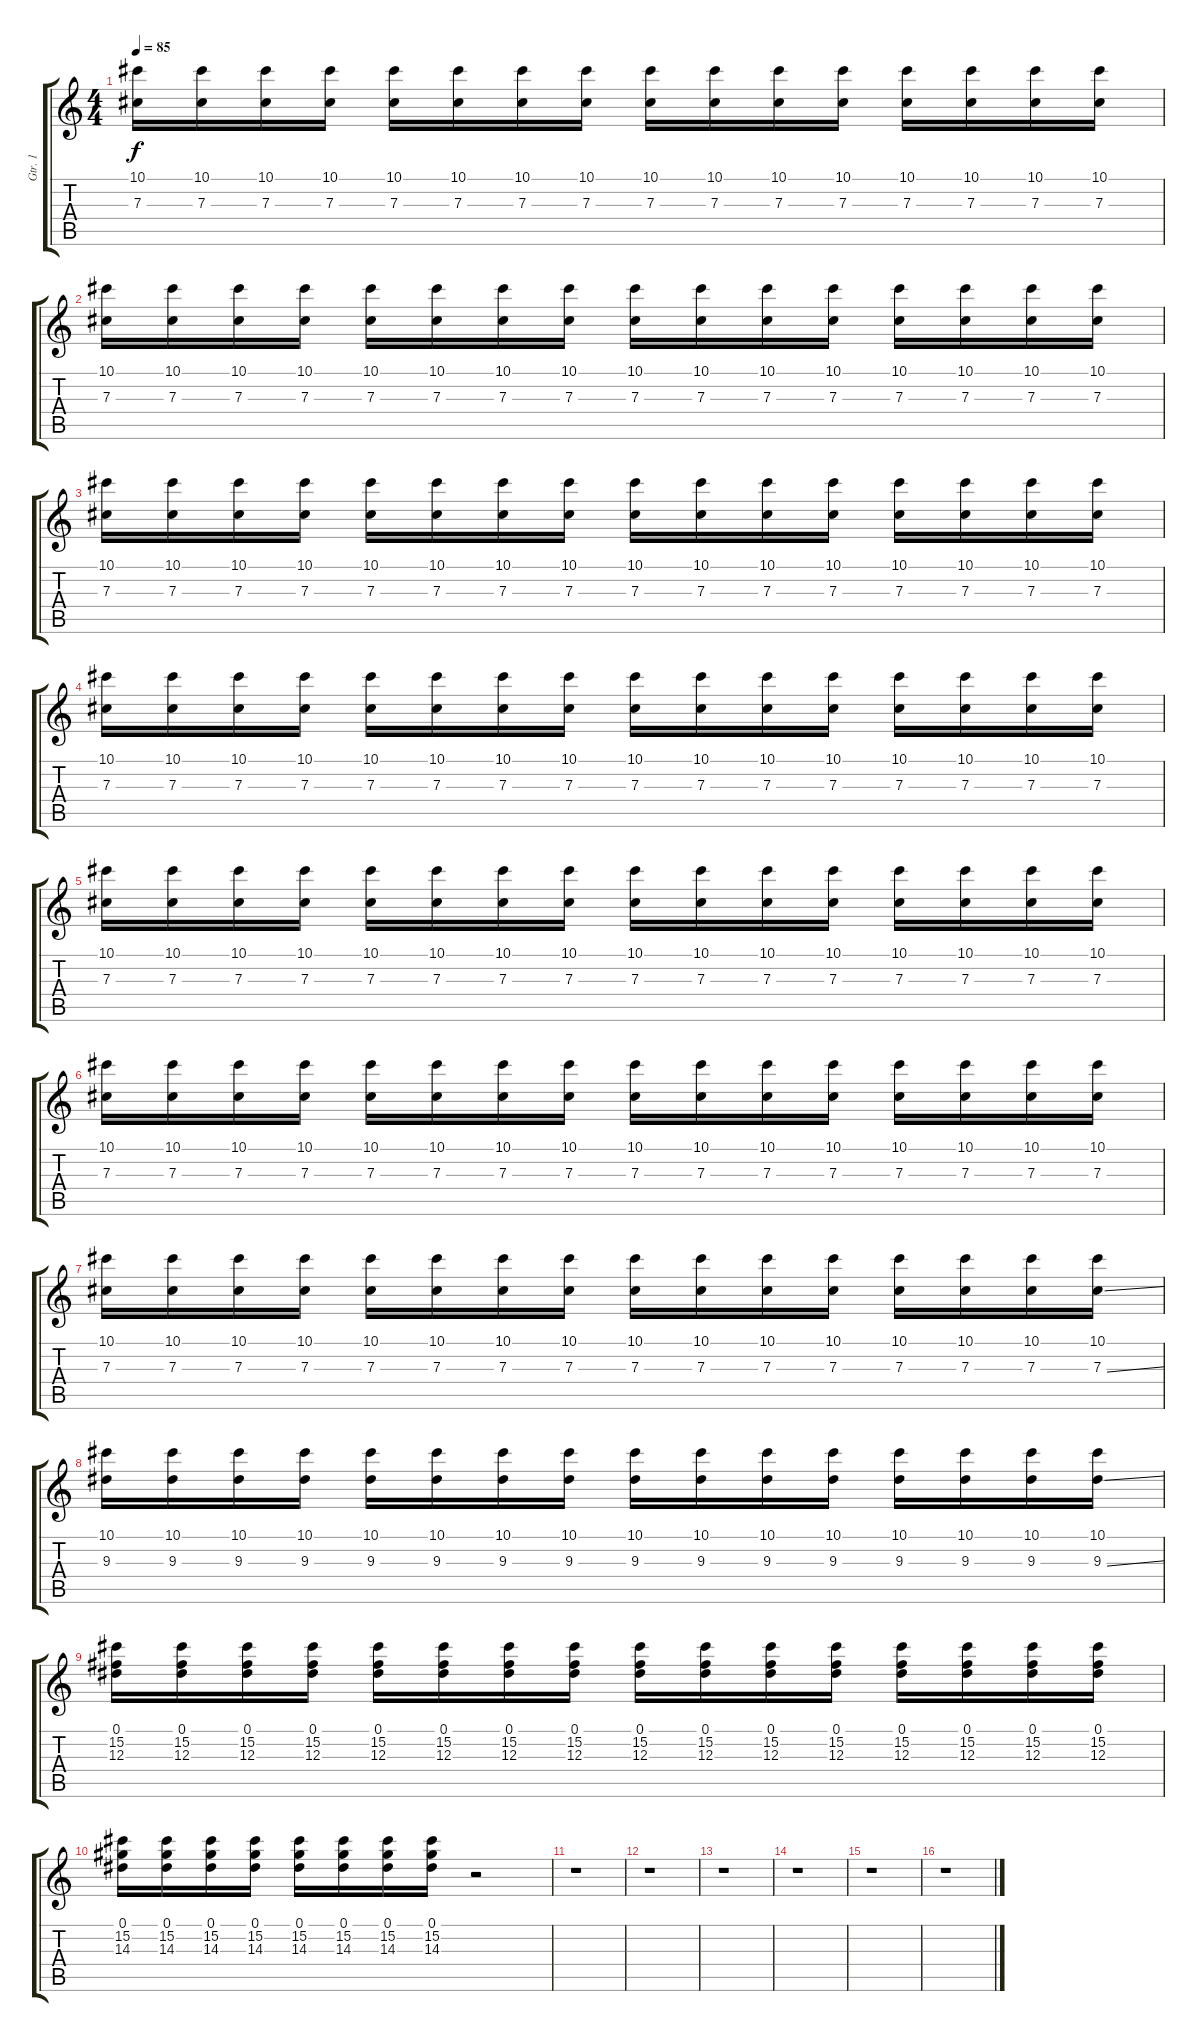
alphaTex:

\track ("Gtr. 1" "Gtr. 1") {instrument distortionguitar}
\staff {score tabs}
\tuning (Eb4 Bb3 Gb3 Db3 Ab2 Db2) {hide}
\ts (4 4)
\tempo 85
\clef g2
\ks c
(10.1 7.3).16{dy f} (10.1 7.3).16 (10.1 7.3).16 (10.1 7.3).16 (10.1 7.3).16 (10.1 7.3).16 (10.1 7.3).16 (10.1 7.3).16 (10.1 7.3).16 (10.1 7.3).16 (10.1 7.3).16 (10.1 7.3).16 (10.1 7.3).16 (10.1 7.3).16 (10.1 7.3).16 (10.1 7.3).16 |
(10.1 7.3).16 (10.1 7.3).16 (10.1 7.3).16 (10.1 7.3).16 (10.1 7.3).16 (10.1 7.3).16 (10.1 7.3).16 (10.1 7.3).16 (10.1 7.3).16 (10.1 7.3).16 (10.1 7.3).16 (10.1 7.3).16 (10.1 7.3).16 (10.1 7.3).16 (10.1 7.3).16 (10.1 7.3).16 |
(10.1 7.3).16 (10.1 7.3).16 (10.1 7.3).16 (10.1 7.3).16 (10.1 7.3).16 (10.1 7.3).16 (10.1 7.3).16 (10.1 7.3).16 (10.1 7.3).16 (10.1 7.3).16 (10.1 7.3).16 (10.1 7.3).16 (10.1 7.3).16 (10.1 7.3).16 (10.1 7.3).16 (10.1 7.3).16 |
(10.1 7.3).16 (10.1 7.3).16 (10.1 7.3).16 (10.1 7.3).16 (10.1 7.3).16 (10.1 7.3).16 (10.1 7.3).16 (10.1 7.3).16 (10.1 7.3).16 (10.1 7.3).16 (10.1 7.3).16 (10.1 7.3).16 (10.1 7.3).16 (10.1 7.3).16 (10.1 7.3).16 (10.1 7.3).16 |
(10.1 7.3).16 (10.1 7.3).16 (10.1 7.3).16 (10.1 7.3).16 (10.1 7.3).16 (10.1 7.3).16 (10.1 7.3).16 (10.1 7.3).16 (10.1 7.3).16 (10.1 7.3).16 (10.1 7.3).16 (10.1 7.3).16 (10.1 7.3).16 (10.1 7.3).16 (10.1 7.3).16 (10.1 7.3).16 |
(10.1 7.3).16 (10.1 7.3).16 (10.1 7.3).16 (10.1 7.3).16 (10.1 7.3).16 (10.1 7.3).16 (10.1 7.3).16 (10.1 7.3).16 (10.1 7.3).16 (10.1 7.3).16 (10.1 7.3).16 (10.1 7.3).16 (10.1 7.3).16 (10.1 7.3).16 (10.1 7.3).16 (10.1 7.3).16 |
(10.1 7.3).16 (10.1 7.3).16 (10.1 7.3).16 (10.1 7.3).16 (10.1 7.3).16 (10.1 7.3).16 (10.1 7.3).16 (10.1 7.3).16 (10.1 7.3).16 (10.1 7.3).16 (10.1 7.3).16 (10.1 7.3).16 (10.1 7.3).16 (10.1 7.3).16 (10.1 7.3).16 (10.1 7.3{ss}).16 |
(10.1 9.3).16 (10.1 9.3).16 (10.1 9.3).16 (10.1 9.3).16 (10.1 9.3).16 (10.1 9.3).16 (10.1 9.3).16 (10.1 9.3).16 (10.1 9.3).16 (10.1 9.3).16 (10.1 9.3).16 (10.1 9.3).16 (10.1 9.3).16 (10.1 9.3).16 (10.1 9.3).16 (10.1 9.3{ss}).16 |
(0.1 15.2 12.3).16 (0.1 15.2 12.3).16 (0.1 15.2 12.3).16 (0.1 15.2 12.3).16 (0.1 15.2 12.3).16 (0.1 15.2 12.3).16 (0.1 15.2 12.3).16 (0.1 15.2 12.3).16 (0.1 15.2 12.3).16 (0.1 15.2 12.3).16 (0.1 15.2 12.3).16 (0.1 15.2 12.3).16 (0.1 15.2 12.3).16 (0.1 15.2 12.3).16 (0.1 15.2 12.3).16 (0.1 15.2 12.3).16 |
(0.1 15.2 14.3).16 (0.1 15.2 14.3).16 (0.1 15.2 14.3).16 (0.1 15.2 14.3).16 (0.1 15.2 14.3).16 (0.1 15.2 14.3).16 (0.1 15.2 14.3).16 (0.1 15.2 14.3).16 r.2 |
r.1 |
r.1 |
r.1 |
r.1 |
r.1 |
r.1
